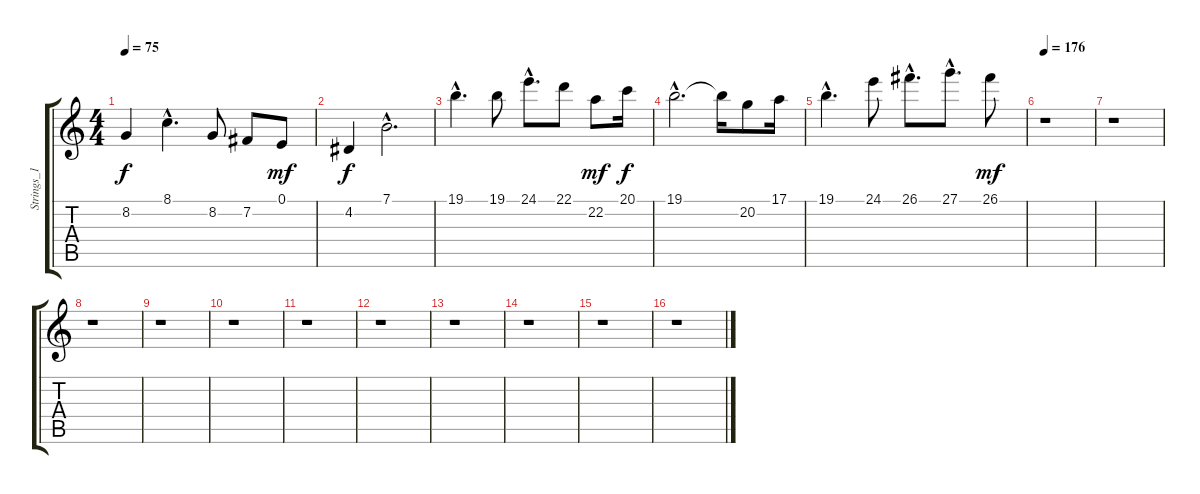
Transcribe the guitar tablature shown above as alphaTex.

\track ("Strings_1" "Strings_1") {instrument stringensemble1}
\staff {score tabs}
\tuning (E4 B3 G3 D3 A2 E2) {hide}
\ts (4 4)
\tempo 75
\clef g2
\ks c
8.2.4{dy f} 8.1{hac}.4{d} 8.2.8 7.2.8 0.1.8{dy mf} |
4.2.4{dy f} 7.1{hac}.2{d} |
19.1{hac}.4{d} 19.1.8 24.1{hac}.8{d} 22.1.8 22.2.8{dy mf} 20.1.16{dy f} |
19.1{hac}.2{d} 19.1{t}.16 20.2.8 17.1.16 |
19.1{hac}.4{d} 24.1.8 26.1{hac}.8{d} 27.1{hac}.8{d} 26.1.8{dy mf} |
\tempo 176
r.1 |
r.1 |
r.1 |
r.1 |
r.1 |
r.1 |
r.1 |
r.1 |
r.1 |
r.1 |
r.1
